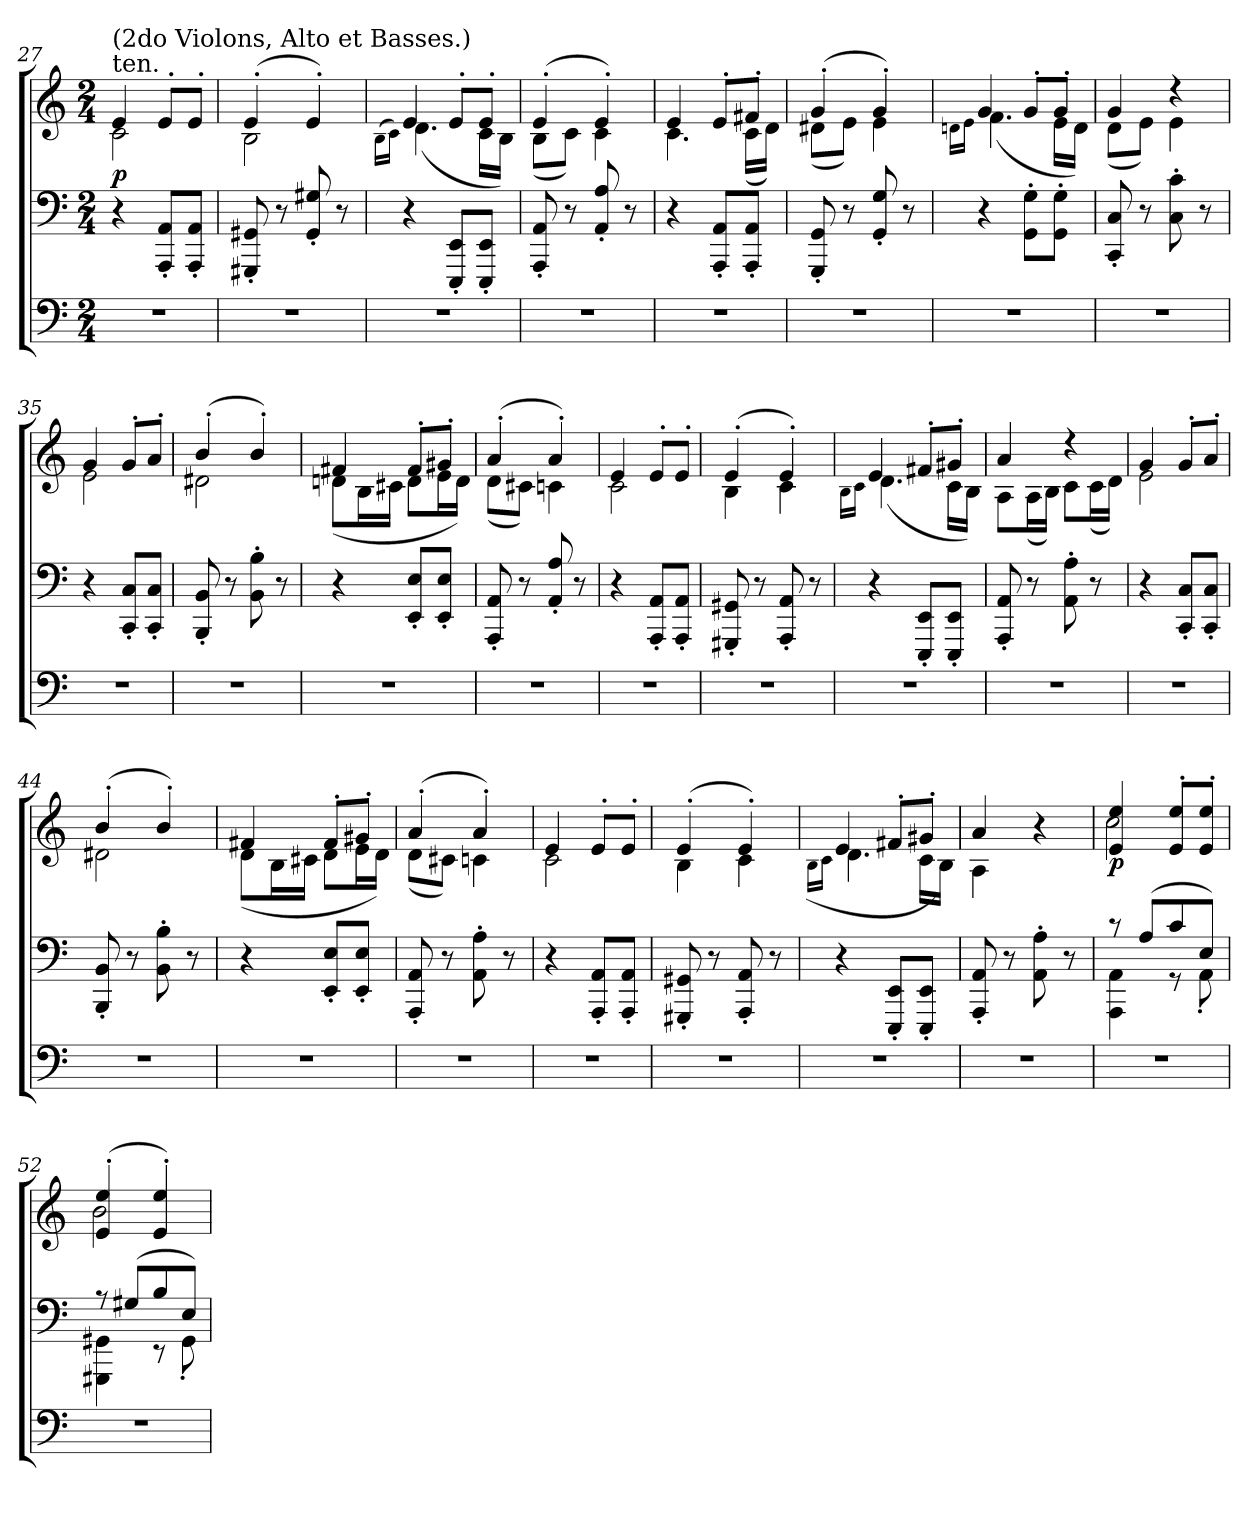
**kern	**kern	**kern	**dynam
*part1	*part1	*part1	*part1
*staff3	*staff2	*staff1	*staff1/2/3
*clefF4	*clefF4	*clefG2	*
*k[]	*k[]	*k[]	*
*M2/4	*M2/4	*M2/4	*
=27	=27	=27	=27
*	*	*^	*
!	!	!LO:TX:a:t=ten.	!	!
!	!	!LO:TX:a:t=(2do Violons, Alto et Basses.)	!	!
!	!	!	!	!LO:DY:a=2
2r	4r	4e/	2c\	p
.	8AAA'/ 8AA'/L	8e'/L	.	.
.	8AAA'/ 8AA'/J	8e'/J	.	.
=28	=28	=28	=28	=28
2r	8GGG#X'/ 8GG#X'/	(>4e'/	2B\	.
.	8r	.	.	.
.	8GG#'/ 8G#X'/	4e'/)	.	.
.	8r	.	.	.
=29	=29	=29	=29	=29
.	.	(>16qqB\LL	.	.
.	.	16qqc\JJ)	.	.
2r	4r	4e/	(<4.d\	.
.	8EEE'/ 8EE'/L	8e'/L	.	.
.	8EEE'/ 8EE'/J	8e'/J	16c\LL	.
.	.	.	16B\JJ)	.
=30	=30	=30	=30	=30
2r	8AAA'/ 8AA'/	(>4e'/	(<8B\L	.
.	8r	.	8c\J)	.
.	8AA'/ 8A'/	4e'/)	4c\	.
.	8r	.	.	.
=31	=31	=31	=31	=31
2r	4r	4e/	4.c\	.
.	8AAA'/ 8AA'/L	8e'/L	.	.
.	8AAA'/ 8AA'/J	8f#X'/J	(<16c\LL	.
.	.	.	16d\JJ)	.
=32	=32	=32	=32	=32
2r	8GGG'/ 8GG'/	(>4g'/	(<8d#X\L	.
.	8r	.	8e\J)	.
.	8GG'/ 8G'/	4g'/)	4e\	.
.	8r	.	.	.
=33	=33	=33	=33	=33
.	.	.	16qqdn\LL	.
.	.	.	16qqe\JJ	.
2r	4r	4g/	(<4.f\	.
.	8GG'\ 8G'\L	8g'/L	.	.
.	8GG'\ 8G'\J	8g'/J	16e\LL	.
.	.	.	16d\JJ)	.
=34	=34	=34	=34	=34
2r	8CC'/ 8C'/	4g/	(<8d\L	.
.	8r	.	8e\J)	.
.	8C'\ 8c'\	4r	4e\	.
.	8r	.	.	.
=35	=35	=35	=35	=35
2r	4r	4g/	2e\	.
.	8CC'/ 8C'/L	8g'/L	.	.
.	8CC'/ 8C'/J	8a'/J	.	.
=36	=36	=36	=36	=36
2r	8BBB'/ 8BB'/	(>4b'/	2d#X\	.
.	8r	.	.	.
.	8BB'\ 8B'\	4b'/)	.	.
.	8r	.	.	.
=37	=37	=37	=37	=37
2r	4r	4f#X/	(<8dn\L	.
.	.	.	16B\L	.
.	.	.	16c#X\JJ	.
.	8EE'/ 8E'/L	8f#'/L	8d\L	.
.	8EE'/ 8E'/J	8g#X'/J	16e\L	.
.	.	.	16d\JJ)	.
=38	=38	=38	=38	=38
2r	8AAA'/ 8AA'/	(>4a'/	(<8d\L	.
.	8r	.	8c#X\J)	.
.	8AA'/ 8A'/	4a'/)	4cn\	.
.	8r	.	.	.
=39	=39	=39	=39	=39
2r	4r	4e/	2c\	.
.	8AAA'/ 8AA'/L	8e'/L	.	.
.	8AAA'/ 8AA'/J	8e'/J	.	.
=40	=40	=40	=40	=40
2r	8GGG#X'/ 8GG#X'/	(>4e'/	4B\	.
.	8r	.	.	.
.	8AAA'/ 8AA'/	4e'/)	4c\	.
.	8r	.	.	.
=41	=41	=41	=41	=41
.	.	.	16qqB\LL	.
.	.	.	16qqc\JJ	.
2r	4r	4e/	(<4.d\	.
.	8EEE'/ 8EE'/L	8f#X'/L	.	.
.	8EEE'/ 8EE'/J	8g#X'/J	16c\LL	.
.	.	.	16B\JJ)	.
=42	=42	=42	=42	=42
2r	8AAA'/ 8AA'/	4a/	8A\L	.
.	8r	.	(<16A\L	.
.	.	.	16B\JJ)	.
.	8AA'\ 8A'\	4r	8c\L	.
.	8r	.	(<16c\L	.
.	.	.	16d\JJ)	.
=43	=43	=43	=43	=43
2r	4r	4g/	2e\	.
.	8CC'/ 8C'/L	8g'/L	.	.
.	8CC'/ 8C'/J	8a'/J	.	.
=44	=44	=44	=44	=44
2r	8BBB'/ 8BB'/	(>4b'/	2d#X\	.
.	8r	.	.	.
.	8BB'\ 8B'\	4b'/)	.	.
.	8r	.	.	.
=45	=45	=45	=45	=45
2r	4r	4f#X/	(<8d\L	.
.	.	.	16B\L	.
.	.	.	16c#X\JJ	.
.	8EE'/ 8E'/L	8f#'/L	8d\L	.
.	8EE'/ 8E'/J	8g#X'/J	16e\L	.
.	.	.	16d\JJ)	.
=46	=46	=46	=46	=46
2r	8AAA'/ 8AA'/	(>4a'/	(<8d\L	.
.	8r	.	8c#X\J)	.
.	8AA'\ 8A'\	4a'/)	4cn\	.
.	8r	.	.	.
=47	=47	=47	=47	=47
2r	4r	4e/	2c\	.
.	8AAA'/ 8AA'/L	8e'/L	.	.
.	8AAA'/ 8AA'/J	8e'/J	.	.
=48	=48	=48	=48	=48
2r	8GGG#X'/ 8GG#X'/	(>4e'/	4B\	.
.	8r	.	.	.
.	8AAA'/ 8AA'/	4e'/)	4c\	.
.	8r	.	.	.
=49	=49	=49	=49	=49
.	.	(<16qqB\LL	.	.
.	.	16qqc\JJ	.	.
2r	4r	4e/	4.d\	.
.	8EEE'/ 8EE'/L	8f#X'/L	.	.
.	8EEE'/ 8EE'/J	8g#X'/J	16c\LL	.
.	.	.	16B\JJ)	.
=50	=50	=50	=50	=50
2r	8AAA'/ 8AA'/	4a/	4A\	.
.	8r	.	.	.
.	8AA'\ 8A'\	4r	4ryy	.
.	8r	.	.	.
=51	=51	=51	=51	=51
*	*^	*	*	*
!	!	!	!	!	!LO:DY:b
2r	8r	4AAA\ 4AA\	4e/ 4ee/	2cc\	p
!	!	!	!	!	!LO:DY:a=2
.	(<8A/L	.	.	.	cresc. poco a poco
.	8c/	8r	8e'/ 8ee'/L	.	.
.	8E/J)	8AA'\	8e'/ 8ee'/J	.	.
=52	=52	=52	=52	=52	=52
2r	8r	4GGG#X\ 4GG#X\	(>4e'/ 4ee'/	2b\	.
.	(<8G#X/L	.	.	.	.
.	8B/	8r	4e'/ 4ee'/)	.	.
.	8E/J)	8GG#'\	.	.	.
*	*v	*v	*	*	*
*	*	*v	*v	*
=	=	=	=
*-	*-	*-	*-
